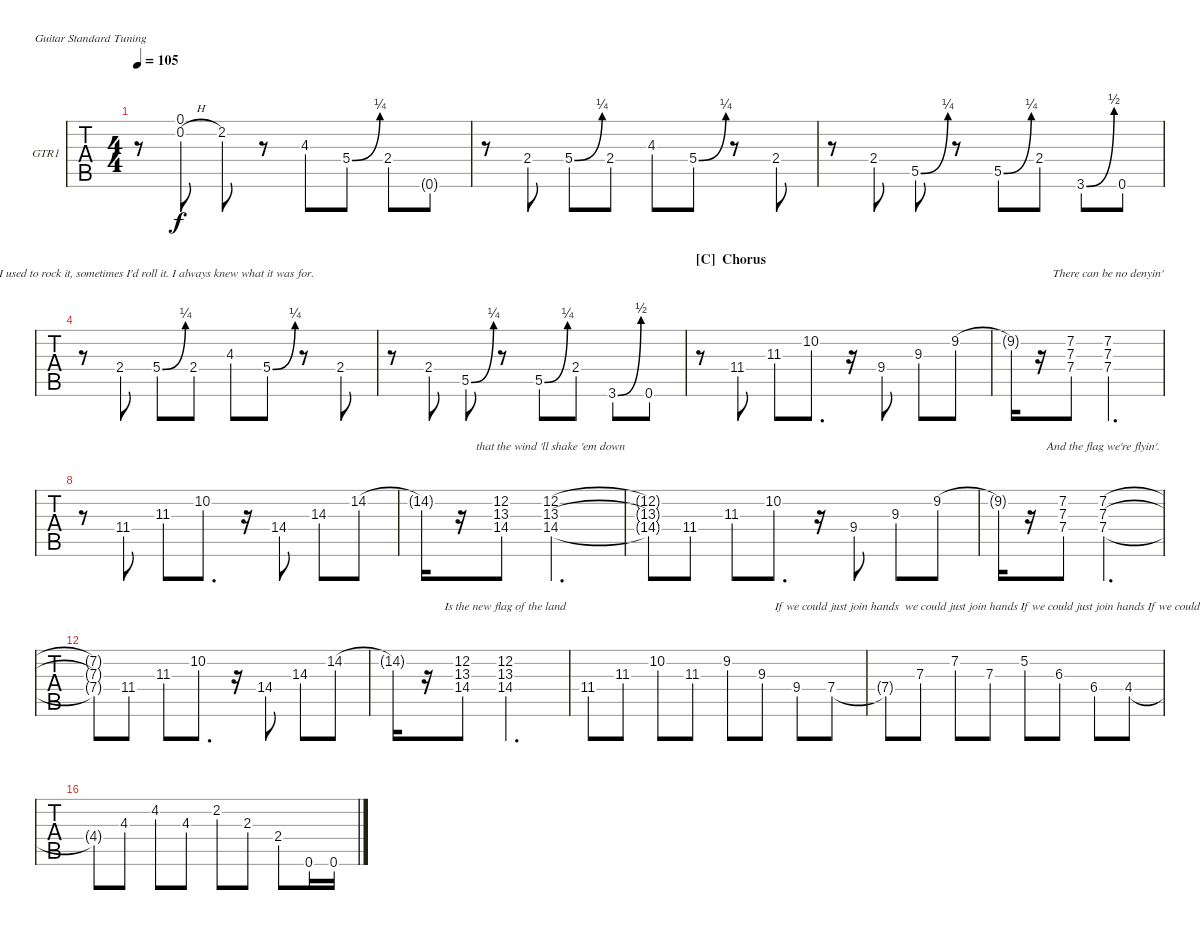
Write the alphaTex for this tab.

\bracketExtendMode nobrackets
\firstSystemTrackNameOrientation horizontal
\otherSystemsTrackNameOrientation horizontal
\defaultBarNumberDisplay FirstOfSystem
\track ("Guitar" "GTR1") {instrument distortionguitar}
\staff {tabs}
\tuning (E4 B3 G3 D3 A2 E2)
\ts (4 4)
\tempo 105
\clef g2
\ks c
r.8{lyrics (0 "") lyrics (1 "") lyrics (2 "") lyrics (3 "") lyrics (4 "") dy f} (0.2{h} 0.1).8{lyrics (0 "") lyrics (1 "") lyrics (2 "") lyrics (3 "") lyrics (4 "")} 2.2.8{lyrics (0 "") lyrics (1 "") lyrics (2 "") lyrics (3 "") lyrics (4 "")} r.8 4.3.8{lyrics (0 "") lyrics (1 "") lyrics (2 "") lyrics (3 "") lyrics (4 "")} 5.4{be (bend 0 0 59.4 1)}.8{lyrics (0 "") lyrics (1 "") lyrics (2 "") lyrics (3 "") lyrics (4 "")} 2.4.8{lyrics (0 "") lyrics (1 "") lyrics (2 "") lyrics (3 "") lyrics (4 "")} 0.6{g}.8{lyrics (0 "") lyrics (1 "") lyrics (2 "") lyrics (3 "") lyrics (4 "")} |
\scale
0.220833 r.8 2.4.8{lyrics (0 "") lyrics (1 "") lyrics (2 "") lyrics (3 "") lyrics (4 "")} 5.4{be (bend 0 0 59.4 1)}.8{lyrics (0 "") lyrics (1 "") lyrics (2 "") lyrics (3 "") lyrics (4 "")} 2.4.8{lyrics (0 "") lyrics (1 "") lyrics (2 "") lyrics (3 "") lyrics (4 "")} 4.3.8{lyrics (0 "") lyrics (1 "") lyrics (2 "") lyrics (3 "") lyrics (4 "")} 5.4{be (bend 0 0 59.4 1)}.8{lyrics (0 "") lyrics (1 "") lyrics (2 "") lyrics (3 "") lyrics (4 "")} r.8 2.4.8{lyrics (0 "") lyrics (1 "") lyrics (2 "") lyrics (3 "") lyrics (4 "")} |
\scale
0.288917 r.8{lyrics (0 "") lyrics (1 "") lyrics (2 "") lyrics (3 "") lyrics (4 "")} 2.4.8{lyrics (0 "") lyrics (1 "") lyrics (2 "") lyrics (3 "") lyrics (4 "")} 5.5{be (bend 0 0 59.4 1)}.8{lyrics (0 "") lyrics (1 "") lyrics (2 "") lyrics (3 "") lyrics (4 "")} r.8 5.5{be (bend 0 0 59.4 1)}.8{lyrics (0 "") lyrics (1 "") lyrics (2 "") lyrics (3 "") lyrics (4 "")} 2.4.8{lyrics (0 "") lyrics (1 "") lyrics (2 "") lyrics (3 "") lyrics (4 "")} 3.6{be (bend 0 0 28.2 2)}.8{lyrics (0 "") lyrics (1 "") lyrics (2 "") lyrics (3 "") lyrics (4 "")} 0.6.8{lyrics (0 "") lyrics (1 "") lyrics (2 "") lyrics (3 "") lyrics (4 "")} |
\scale
0.224535 r.8{lyrics (0 "") lyrics (1 "") lyrics (2 "") lyrics (3 "") lyrics (4 "")} 2.4.8{lyrics (0 "") lyrics (1 "") lyrics (2 "") lyrics (3 "") lyrics (4 "")} 5.4{be (bend 0 0 59.4 1)}.8{lyrics (0 "I used to rock it, sometimes I'd roll it. I always knew what it was for.                      ") lyrics (1 "") lyrics (2 "") lyrics (3 "") lyrics (4 "")} 2.4.8{lyrics (0 "") lyrics (1 "") lyrics (2 "") lyrics (3 "") lyrics (4 "")} 4.3.8{lyrics (0 "") lyrics (1 "") lyrics (2 "") lyrics (3 "") lyrics (4 "")} 5.4{be (bend 0 0 59.4 1)}.8{lyrics (0 "") lyrics (1 "") lyrics (2 "") lyrics (3 "") lyrics (4 "")} r.8 2.4.8{lyrics (0 "") lyrics (1 "") lyrics (2 "") lyrics (3 "") lyrics (4 "")} |
\scale
0.267695 r.8{lyrics (0 "") lyrics (1 "") lyrics (2 "") lyrics (3 "") lyrics (4 "")} 2.4.8{lyrics (0 "") lyrics (1 "") lyrics (2 "") lyrics (3 "") lyrics (4 "")} 5.5{be (bend 0 0 59.4 1)}.8{lyrics (0 "") lyrics (1 "") lyrics (2 "") lyrics (3 "") lyrics (4 "")} r.8 5.5{be (bend 0 0 59.4 1)}.8{lyrics (0 "") lyrics (1 "") lyrics (2 "") lyrics (3 "") lyrics (4 "")} 2.4.8{lyrics (0 "") lyrics (1 "") lyrics (2 "") lyrics (3 "") lyrics (4 "")} 3.6{be (bend 0 0 28.799999999999997 2)}.8{lyrics (0 "") lyrics (1 "") lyrics (2 "") lyrics (3 "") lyrics (4 "")} 0.6.8{lyrics (0 "") lyrics (1 "") lyrics (2 "") lyrics (3 "") lyrics (4 "")} |
\section ("C" " Chorus")
\scale
0.20812 r.8 11.4.8{lyrics (0 "") lyrics (1 "") lyrics (2 "") lyrics (3 "") lyrics (4 "")} 11.3.8{lyrics (0 "") lyrics (1 "") lyrics (2 "") lyrics (3 "") lyrics (4 "")} 10.2.8{d lyrics (0 "") lyrics (1 "") lyrics (2 "") lyrics (3 "") lyrics (4 "")} r.16{lyrics (0 "") lyrics (1 "") lyrics (2 "") lyrics (3 "") lyrics (4 "")} 9.4.8{lyrics (0 "") lyrics (1 "") lyrics (2 "") lyrics (3 "") lyrics (4 "")} 9.3.8{lyrics (0 "") lyrics (1 "") lyrics (2 "") lyrics (3 "") lyrics (4 "")} 9.2.8{lyrics (0 "") lyrics (1 "") lyrics (2 "") lyrics (3 "") lyrics (4 "")} |
\scale
0.203076 9.2{t}.16{lyrics (0 "") lyrics (1 "") lyrics (2 "") lyrics (3 "") lyrics (4 "")} r.16 (7.3 7.4 7.2).8{lyrics (0 "") lyrics (1 "") lyrics (2 "") lyrics (3 "") lyrics (4 "")} (7.2 7.3 7.4).2{d lyrics (0 "There can be no denyin' ") lyrics (1 "") lyrics (2 "") lyrics (3 "") lyrics (4 "")} |
\scale
0.285876 r.8{lyrics (0 "") lyrics (1 "") lyrics (2 "") lyrics (3 "") lyrics (4 "")} 11.4.8{lyrics (0 "") lyrics (1 "") lyrics (2 "") lyrics (3 "") lyrics (4 "")} 11.3.8{lyrics (0 "") lyrics (1 "") lyrics (2 "") lyrics (3 "") lyrics (4 "")} 10.2.8{d lyrics (0 "") lyrics (1 "") lyrics (2 "") lyrics (3 "") lyrics (4 "")} r.16{lyrics (0 "") lyrics (1 "") lyrics (2 "") lyrics (3 "") lyrics (4 "")} 14.4.8{lyrics (0 "") lyrics (1 "") lyrics (2 "") lyrics (3 "") lyrics (4 "")} 14.3.8{lyrics (0 "") lyrics (1 "") lyrics (2 "") lyrics (3 "") lyrics (4 "")} 14.2.8{lyrics (0 "") lyrics (1 "") lyrics (2 "") lyrics (3 "") lyrics (4 "")} |
\scale
0.301856 14.2{t}.16{lyrics (0 "") lyrics (1 "") lyrics (2 "") lyrics (3 "") lyrics (4 "")} r.16{lyrics (0 "") lyrics (1 "") lyrics (2 "") lyrics (3 "") lyrics (4 "")} (14.4 13.3 12.2).8{lyrics (0 "") lyrics (1 "") lyrics (2 "") lyrics (3 "") lyrics (4 "")} (12.2 13.3 14.4).2{d lyrics (0 "that the wind 'll shake 'em down") lyrics (1 "") lyrics (2 "") lyrics (3 "") lyrics (4 "")} |
\scale
0.20257 (12.2{t} 13.3{t} 14.4{t}).8{lyrics (0 "") lyrics (1 "") lyrics (2 "") lyrics (3 "") lyrics (4 "")} 11.4.8{lyrics (0 "") lyrics (1 "") lyrics (2 "") lyrics (3 "") lyrics (4 "")} 11.3.8{lyrics (0 "") lyrics (1 "") lyrics (2 "") lyrics (3 "") lyrics (4 "")} 10.2.8{d lyrics (0 "") lyrics (1 "") lyrics (2 "") lyrics (3 "") lyrics (4 "")} r.16{lyrics (0 "") lyrics (1 "") lyrics (2 "") lyrics (3 "") lyrics (4 "")} 9.4.8{lyrics (0 "") lyrics (1 "") lyrics (2 "") lyrics (3 "") lyrics (4 "")} 9.3.8{lyrics (0 "") lyrics (1 "") lyrics (2 "") lyrics (3 "") lyrics (4 "")} 9.2.8{lyrics (0 "") lyrics (1 "") lyrics (2 "") lyrics (3 "") lyrics (4 "")} |
\scale
0.237613 9.2{t}.16{lyrics (0 "") lyrics (1 "") lyrics (2 "") lyrics (3 "") lyrics (4 "")} r.16{lyrics (0 "") lyrics (1 "") lyrics (2 "") lyrics (3 "") lyrics (4 "")} (7.2 7.3 7.4).8{lyrics (0 "") lyrics (1 "") lyrics (2 "") lyrics (3 "") lyrics (4 "")} (7.2 7.3 7.4).2{d lyrics (0 "And the flag we're flyin'. ") lyrics (1 "") lyrics (2 "") lyrics (3 "") lyrics (4 "")} |
\scale
0.306591 (7.2{t} 7.3{t} 7.4{t}).8{lyrics (0 "") lyrics (1 "") lyrics (2 "") lyrics (3 "") lyrics (4 "")} 11.4.8{lyrics (0 "") lyrics (1 "") lyrics (2 "") lyrics (3 "") lyrics (4 "")} 11.3.8{lyrics (0 "") lyrics (1 "") lyrics (2 "") lyrics (3 "") lyrics (4 "")} 10.2.8{d lyrics (0 "") lyrics (1 "") lyrics (2 "") lyrics (3 "") lyrics (4 "")} r.16{lyrics (0 "") lyrics (1 "") lyrics (2 "") lyrics (3 "") lyrics (4 "")} 14.4.8{lyrics (0 "") lyrics (1 "") lyrics (2 "") lyrics (3 "") lyrics (4 "")} 14.3.8{lyrics (0 "") lyrics (1 "") lyrics (2 "") lyrics (3 "") lyrics (4 "")} 14.2.8{lyrics (0 "") lyrics (1 "") lyrics (2 "") lyrics (3 "") lyrics (4 "")} |
\scale
0.252462 14.2{t}.16{lyrics (0 "") lyrics (1 "") lyrics (2 "") lyrics (3 "") lyrics (4 "")} r.16{lyrics (0 "") lyrics (1 "") lyrics (2 "") lyrics (3 "") lyrics (4 "")} (12.2 13.3 14.4).8{lyrics (0 "") lyrics (1 "") lyrics (2 "") lyrics (3 "") lyrics (4 "")} (12.2 13.3 14.4).2{d lyrics (0 "Is the new flag of the land") lyrics (1 "") lyrics (2 "") lyrics (3 "") lyrics (4 "")} |
11.4.8{lyrics (0 "") lyrics (1 "") lyrics (2 "") lyrics (3 "") lyrics (4 "")} 11.3.8{lyrics (0 "") lyrics (1 "") lyrics (2 "") lyrics (3 "") lyrics (4 "")} 10.2.8{lyrics (0 "") lyrics (1 "") lyrics (2 "") lyrics (3 "") lyrics (4 "")} 11.3.8{lyrics (0 "") lyrics (1 "") lyrics (2 "") lyrics (3 "") lyrics (4 "")} 9.2.8{lyrics (0 "") lyrics (1 "") lyrics (2 "") lyrics (3 "") lyrics (4 "")} 9.3.8{lyrics (0 "") lyrics (1 "") lyrics (2 "") lyrics (3 "") lyrics (4 "")} 9.4.8{lyrics (0 "") lyrics (1 "") lyrics (2 "") lyrics (3 "") lyrics (4 "")} 7.4.8{lyrics (0 "") lyrics (1 "") lyrics (2 "") lyrics (3 "") lyrics (4 "")} |
7.4{t}.8{lyrics (0 "") lyrics (1 "") lyrics (2 "") lyrics (3 "") lyrics (4 "")} 7.3.8{lyrics (0 "") lyrics (1 "") lyrics (2 "") lyrics (3 "") lyrics (4 "")} 7.2.8{lyrics (0 "") lyrics (1 "") lyrics (2 "") lyrics (3 "") lyrics (4 "")} 7.3.8{lyrics (0 "     If we could just join hands  we could just join hands If we could just join hands If we could just ") lyrics (1 "") lyrics (2 "") lyrics (3 "") lyrics (4 "")} 5.2.8{lyrics (0 "") lyrics (1 "") lyrics (2 "") lyrics (3 "") lyrics (4 "")} 6.3.8{lyrics (0 "") lyrics (1 "") lyrics (2 "") lyrics (3 "") lyrics (4 "")} 6.4.8{lyrics (0 "") lyrics (1 "") lyrics (2 "") lyrics (3 "") lyrics (4 "")} 4.4.8{lyrics (0 "") lyrics (1 "") lyrics (2 "") lyrics (3 "") lyrics (4 "")} |
4.4{t}.8{lyrics (0 "") lyrics (1 "") lyrics (2 "") lyrics (3 "") lyrics (4 "")} 4.3.8{lyrics (0 "") lyrics (1 "") lyrics (2 "") lyrics (3 "") lyrics (4 "")} 4.2.8{lyrics (0 "") lyrics (1 "") lyrics (2 "") lyrics (3 "") lyrics (4 "")} 4.3.8{lyrics (0 "") lyrics (1 "") lyrics (2 "") lyrics (3 "") lyrics (4 "")} 2.2.8{lyrics (0 "") lyrics (1 "") lyrics (2 "") lyrics (3 "") lyrics (4 "")} 2.3.8{lyrics (0 "") lyrics (1 "") lyrics (2 "") lyrics (3 "") lyrics (4 "")} 2.4.8{lyrics (0 "") lyrics (1 "") lyrics (2 "") lyrics (3 "") lyrics (4 "")} 0.6.16{lyrics (0 "") lyrics (1 "") lyrics (2 "") lyrics (3 "") lyrics (4 "")} 0.6.16{lyrics (0 "") lyrics (1 "") lyrics (2 "") lyrics (3 "") lyrics (4 "")}
